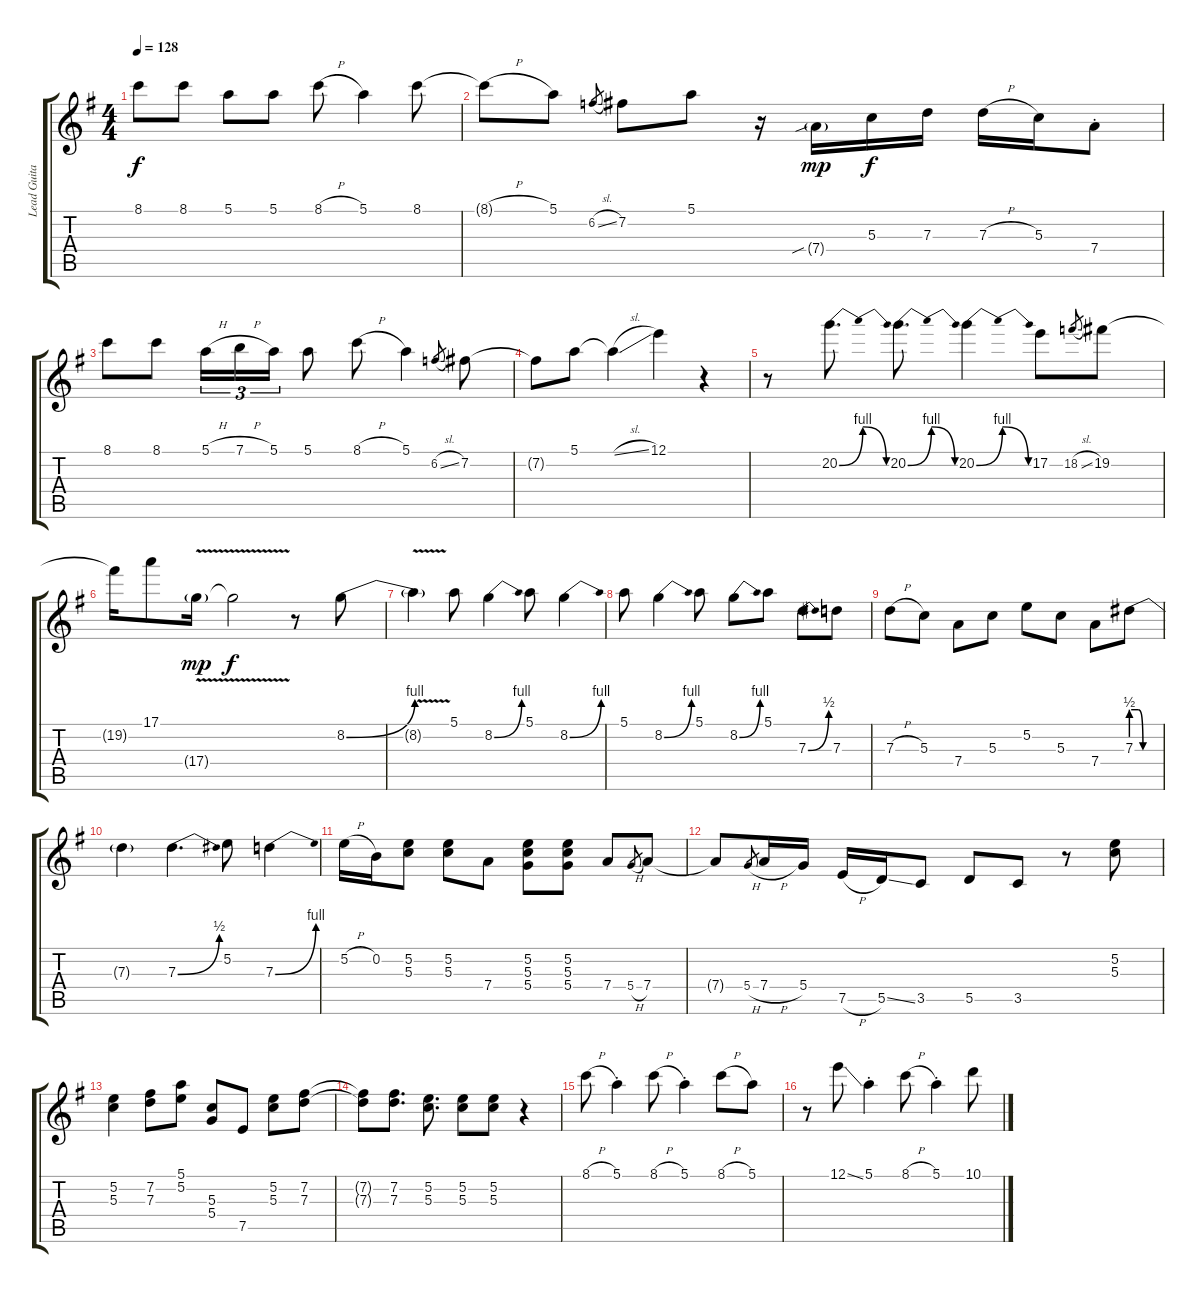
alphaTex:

\track ("Lead Guitar" "Lead Guita") {instrument distortionguitar}
\staff {score tabs}
\tuning (E4 B3 G3 D3 A2 E2) {hide}
\ts (4 4)
\tempo 128
\clef g2
\ks g
8.1.8{dy f} 8.1.8 5.1.8 5.1.8 8.1{h}.8 5.1.4 8.1.8 |
8.1{h t}.8 5.1.8 6.2{sl}.8{gr} 7.2.8 5.1.8 r.16 7.4{sib g}.16{dy mp} 5.3.16{dy f} 7.3.16 7.3{h}.16 5.3.16 7.4{st}.8 |
8.1.8 8.1.8 5.1{h}.16{tu (3 2)} 7.1{h}.16{tu (3 2)} 5.1.16{tu (3 2)} 5.1.8 8.1{h}.8 5.1.4 6.2{sl}.8{gr} 7.2.8 |
7.2{t}.8 5.1.8 5.1{sl t}.4 12.1.4 r.4 |
r.8 20.2{be (bendrelease 0 0 37 4 37 4 60 0)}.8{d} 20.2{be (bendrelease 0 0 38 4 38 4 60 0)}.8{d} 20.2{be (bendrelease 0 0 38 4 38 4 60 0)}.4 17.2.8 18.2{sl}.8{gr} 19.2.8 |
19.2{t}.16 17.1.8 17.4{v g}.16{dy mp} 17.4{t}.2{dy f} r.8 8.2{be (bend 0 0 60 4)}.8 |
8.2{v t}.4 5.1.8 8.2{be (bend 0 0 60 4)}.4 5.1.8 8.2{be (bend 0 0 60 4)}.4 |
5.1.8 8.2{be (bend 0 0 60 4)}.4 5.1.8 8.2{be (bend 0 0 60 4)}.8 5.1.8 7.3{be (bend 0 0 60 2)}.8 7.3.8 |
7.3{h}.8 5.3.8 7.4.8 5.3.8 5.2.8 5.3.8 7.4.8 7.3{be (custom 0 2 15 2 25 0 60 0)}.8 |
7.3{t}.4 7.3{be (bend 0 0 60 2)}.4{d} 5.2.8 7.3{be (bend 0 0 60 4)}.4 |
5.2{h}.16 0.2.16 (5.2 5.3).8 (5.2 5.3).8 7.4.8 (5.2 5.3 5.4).8 (5.2 5.3 5.4).8 7.4.8 5.4{h}.8{gr} 7.4.8 |
7.4{t}.8 5.4{h}.8{gr} 7.4{h}.16 5.4.16 7.5{h}.16 5.5{ss}.16 3.5.8 5.5.8 3.5.8 r.8 (5.2 5.3).8 |
(5.2 5.3).4 (7.2 7.3).8 (5.1 5.2).8 (5.3 5.4).8 7.5.8 (5.2 5.3).8 (7.2 7.3).8 |
(7.2{t} 7.3{t}).8 (7.2 7.3).8{d} (5.2 5.3).8{d} (5.2 5.3).8 (5.2 5.3).8 r.4 |
8.1{h}.8 5.1{st}.4 8.1{h}.8 5.1{st}.4 8.1{h}.8 5.1.8 |
r.8 12.1{ss}.8 5.1{st}.4 8.1{h}.8 5.1{st}.4 10.1{ss}.8
